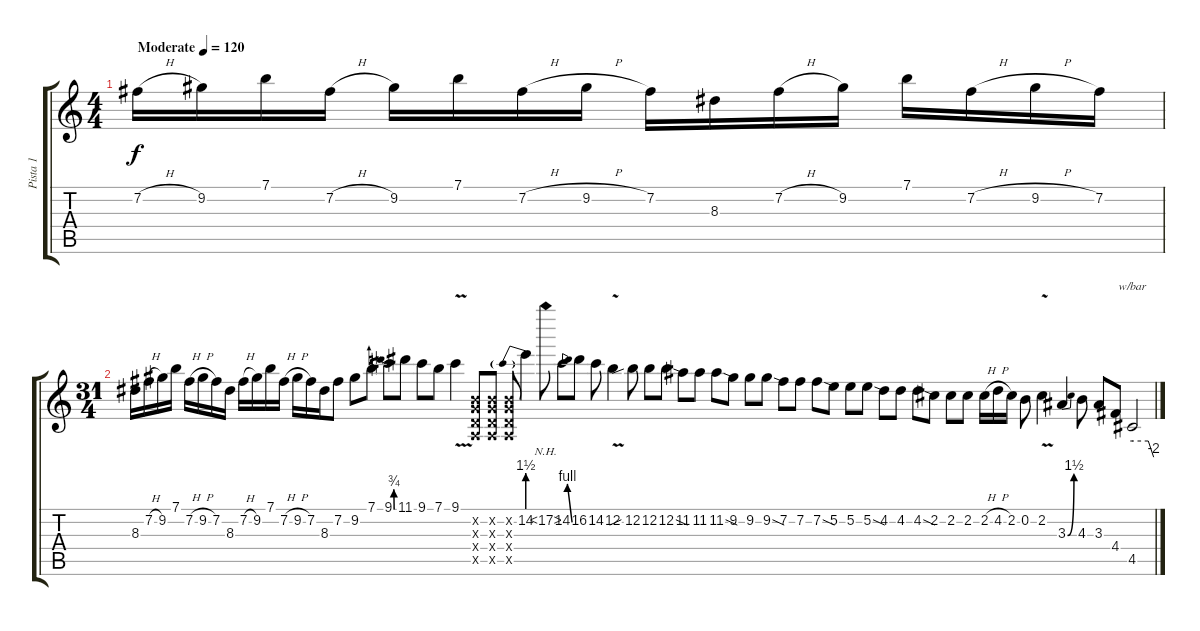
\track ("Pista 1" "Pista 1") {instrument distortionguitar}
\staff {score tabs}
\tuning (E4 B3 G3 D3 A2 E2) {hide}
\ts (4 4)
\tempo (120 "Moderate")
\clef g2
\ks c
7.2{h}.16{dy f instrument distortionguitar} 9.2.16 7.1.16 7.2{h}.16 9.2.16 7.1.16 7.2{h}.16 9.2{h}.16 7.2.16 8.3.16 7.2{h}.16 9.2.16 7.1.16 7.2{h}.16 9.2{h}.16 7.2.16 |
\ts (31 4)
8.3.16 7.2{h}.16 9.2.16 7.1.16 7.2{h}.16 9.2{h}.16 7.2.16 8.3.16 7.2{h}.16 9.2.16 7.1.16 7.2{h}.16 9.2{h}.16 7.2.16 8.3.16 7.2.8 9.2.8 7.1.8 9.1{be (bend 0 0 60 3)}.8 11.1.8 9.1.8 7.1.8 9.1{v}.4 (0.2{x} 0.3{x} 0.4{x} 0.5{x}).8 (0.2{x} 0.3{x} 0.4{x} 0.5{x}).8 (0.2{x} 0.3{x} 0.4{x} 0.5{x}).8 14.2{be (prebend 0 6 60 6)}.4 17.2{nh}.8 14.2{be (bend 0 0 60 4)}.8 16.2.8 14.2.8 12.2{v}.4 12.2{sib}.8 12.2.8 12.2{sod}.8 11.2.8 11.2.8 11.2{sod}.8 9.2.8 9.2.8 9.2{sod}.8 7.2.8 7.2.8 7.2{sod}.8 5.2.8 5.2.8 5.2{sod}.8 4.2.8 4.2.8 4.2{sod}.8 2.2.8 2.2.8 2.2.8 2.2{h}.16 4.2{h}.16 2.2.16 0.2.8 2.2{v}.4 3.3{be (bend 0 0 60 6)}.4 4.3.8 3.3.8 4.4.8 4.5.2{tbe (custom default 0 0 2 0 45 0 60 -8)}
